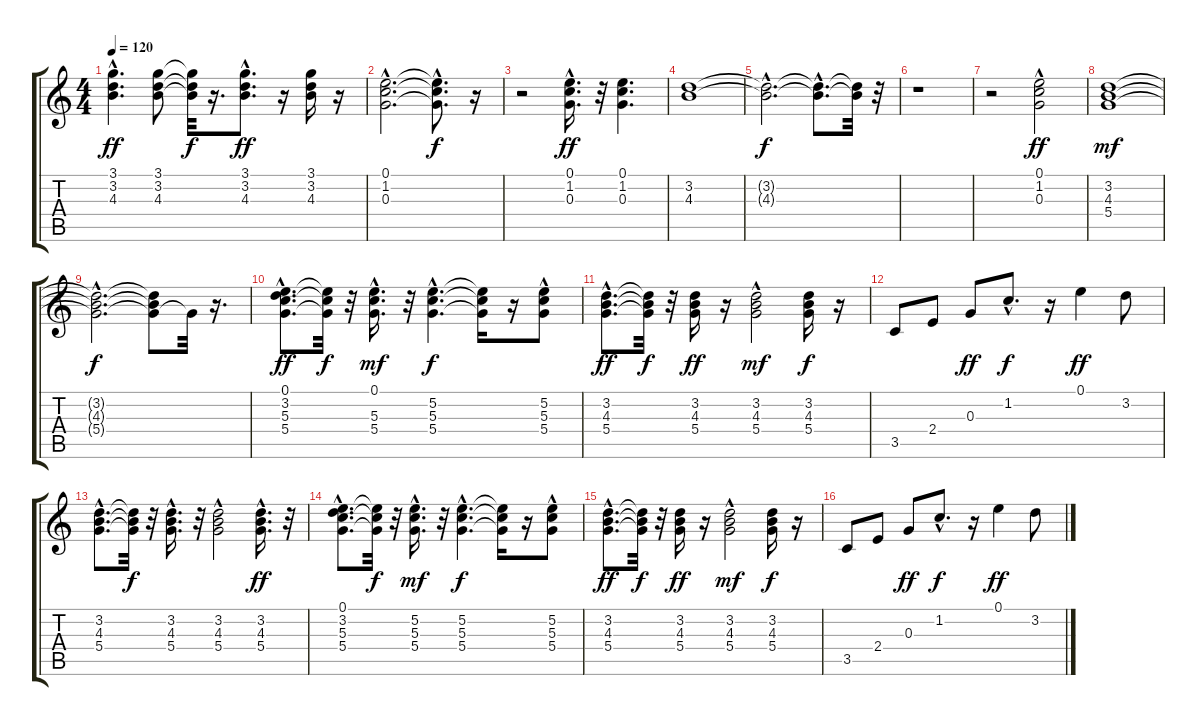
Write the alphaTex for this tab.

\track "" {instrument acousticguitarnylon}
\staff {score tabs}
\tuning (E4 B3 G3 D3 A2 E2) {hide}
\ts (4 4)
\tempo 120
\clef g2
\ks c
(3.1 3.2{hac} 4.3).4{d dy ff} (3.1 3.2 4.3).8 (3.1{t} 3.2{t} 4.3{t}).32{dy f} r.16{d} (3.1{hac} 3.2{hac} 4.3).8{d dy ff} r.16 (3.1 3.2 4.3).16 r.16 |
(0.1{hac} 1.2{hac} 0.3{hac}).2{d} (0.1{hac t} 1.2{hac t} 0.3{hac t}).8{d dy f} r.16 |
r.2 (0.1{hac} 1.2{hac} 0.3).16{d dy ff} r.32 (0.1 1.2 0.3).4{d} |
(3.2 4.3).1 |
(3.2{hac t} 4.3{hac t}).2{d dy f} (3.2{hac t} 4.3{hac t}).8{d} (3.2{t} 4.3{t}).32 r.32 |
r.1 |
r.2 (0.1 1.2{hac} 0.3{hac}).2{dy ff} |
(3.2 4.3 5.4).1{dy mf} |
(3.2{hac t} 4.3{hac t} 5.4{hac t}).2{d dy f} (3.2{t} 4.3{t} 5.4{t}).8 5.4{t}.32 r.16{d} |
(0.1{hac} 3.2 5.3{hac} 5.4{hac}).8{d dy ff} (0.1{t} 5.3{t} 5.4{t}).32{dy f} r.32 (0.1{hac} 5.3{hac} 5.4{hac}).16{d dy mf} r.32 (5.2{hac} 5.3{hac} 5.4{hac}).4{d dy f} (5.2{t} 5.3{t} 5.4{t}).16 r.16 (5.2 5.3{hac} 5.4{hac}).8 |
(3.2{hac} 4.3{hac} 5.4{hac}).8{d dy ff} (3.2{t} 4.3{t} 5.4{t}).32{dy f} r.32 (3.2 4.3 5.4).16{dy ff} r.16 (3.2 4.3{hac} 5.4{hac}).2{dy mf} (3.2 4.3 5.4).16{dy f} r.16 |
3.5.8 2.4.8 0.3.8{dy ff} 1.2{hac}.8{d dy f} r.16 0.1.4{dy ff} 3.2.8 |
(3.2{hac} 4.3{hac} 5.4{hac}).8{d} (3.2{t} 4.3{t} 5.4{t}).32{dy f} r.32 (3.2{hac} 4.3{hac} 5.4{hac}).16{d} r.32 (3.2 4.3 5.4{hac}).2 (3.2{hac} 4.3 5.4{hac}).16{d dy ff} r.32 |
(0.1{hac} 3.2 5.3{hac} 5.4{hac}).8{d} (0.1{t} 5.3{t} 5.4{t}).32{dy f} r.32 (5.2{hac} 5.3{hac} 5.4{hac}).16{d dy mf} r.32 (5.2{hac} 5.3{hac} 5.4{hac}).4{d dy f} (5.2{t} 5.3{t} 5.4{t}).16 r.16 (5.2 5.3{hac} 5.4{hac}).8 |
(3.2{hac} 4.3{hac} 5.4{hac}).8{d dy ff} (3.2{t} 4.3{t} 5.4{t}).32{dy f} r.32 (3.2 4.3 5.4).16{dy ff} r.16 (3.2 4.3{hac} 5.4{hac}).2{dy mf} (3.2 4.3 5.4).16{dy f} r.16 |
3.5.8 2.4.8 0.3.8{dy ff} 1.2{hac}.8{d dy f} r.16 0.1.4{dy ff} 3.2.8
